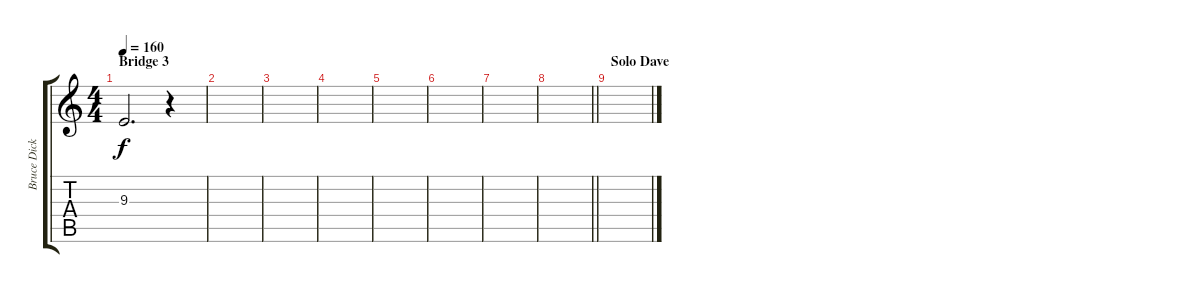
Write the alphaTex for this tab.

\track ("Bruce Dickinson" "Bruce Dick") {instrument violin}
\staff {score tabs}
\tuning (E4 B3 G3 D3 A2 E2) {hide}
\ts (4 4)
\section ("" "Bridge 3")
\tempo 160
\clef g2
\ks c
9.3.2{d dy f} r.4 |
|
|
|
|
|
|
\barLineRight lightlight
|
\section ("" "Solo Dave")
